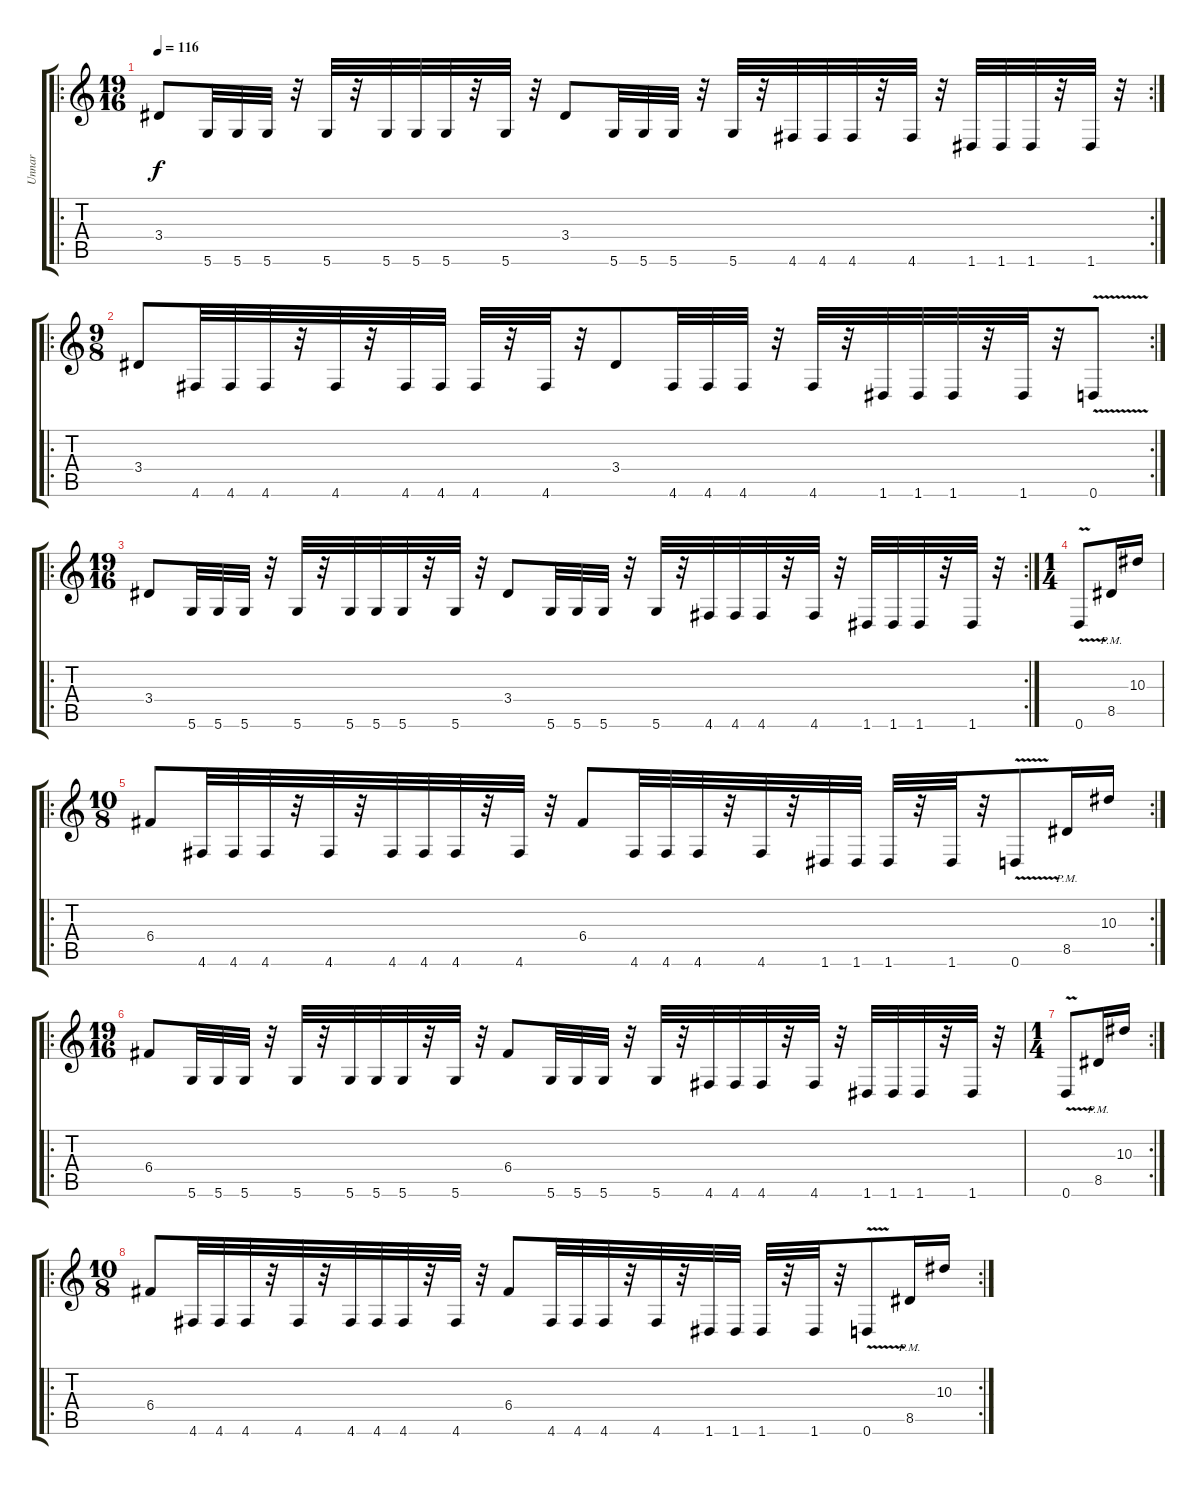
\track ("Unnar" "Unnar") {instrument distortionguitar}
\staff {score tabs}
\tuning (D4 A3 F3 C3 G2 D2) {hide}
\ro
\rc 2
\ts (19 16)
\tempo 116
\clef g2
\ks c
3.4.8{dy f} 5.6.32 5.6.32 5.6.32 r.32 5.6.32 r.32 5.6.32 5.6.32 5.6.32 r.32 5.6.32 r.32 3.4.8 5.6.32 5.6.32 5.6.32 r.32 5.6.32 r.32 4.6.32 4.6.32 4.6.32 r.32 4.6.32 r.32 1.6.32 1.6.32 1.6.32 r.32 1.6.32 r.32 |
\ro
\rc 2
\ts (9 8)
3.4.8 4.6.32 4.6.32 4.6.32 r.32 4.6.32 r.32 4.6.32 4.6.32 4.6.32 r.32 4.6.32 r.32 3.4.8 4.6.32 4.6.32 4.6.32 r.32 4.6.32 r.32 1.6.32 1.6.32 1.6.32 r.32 1.6.32 r.32 0.6{v}.8 |
\ro
\rc 2
\ts (19 16)
3.4.8 5.6.32 5.6.32 5.6.32 r.32 5.6.32 r.32 5.6.32 5.6.32 5.6.32 r.32 5.6.32 r.32 3.4.8 5.6.32 5.6.32 5.6.32 r.32 5.6.32 r.32 4.6.32 4.6.32 4.6.32 r.32 4.6.32 r.32 1.6.32 1.6.32 1.6.32 r.32 1.6.32 r.32 |
\ts (1 4)
0.6{v}.8 8.5{pm}.16 10.3.16 |
\ro
\rc 2
\ts (10 8)
6.4.8 4.6.32 4.6.32 4.6.32 r.32 4.6.32 r.32 4.6.32 4.6.32 4.6.32 r.32 4.6.32 r.32 6.4.8 4.6.32 4.6.32 4.6.32 r.32 4.6.32 r.32 1.6.32 1.6.32 1.6.32 r.32 1.6.32 r.32 0.6{v}.8 8.5{pm}.16 10.3.16 |
\ro
\ts (19 16)
6.4.8 5.6.32 5.6.32 5.6.32 r.32 5.6.32 r.32 5.6.32 5.6.32 5.6.32 r.32 5.6.32 r.32 6.4.8 5.6.32 5.6.32 5.6.32 r.32 5.6.32 r.32 4.6.32 4.6.32 4.6.32 r.32 4.6.32 r.32 1.6.32 1.6.32 1.6.32 r.32 1.6.32 r.32 |
\rc 2
\ts (1 4)
0.6{v}.8 8.5{pm}.16 10.3.16 |
\ro
\rc 2
\ts (10 8)
6.4.8 4.6.32 4.6.32 4.6.32 r.32 4.6.32 r.32 4.6.32 4.6.32 4.6.32 r.32 4.6.32 r.32 6.4.8 4.6.32 4.6.32 4.6.32 r.32 4.6.32 r.32 1.6.32 1.6.32 1.6.32 r.32 1.6.32 r.32 0.6{v}.8 8.5{pm}.16 10.3.16
